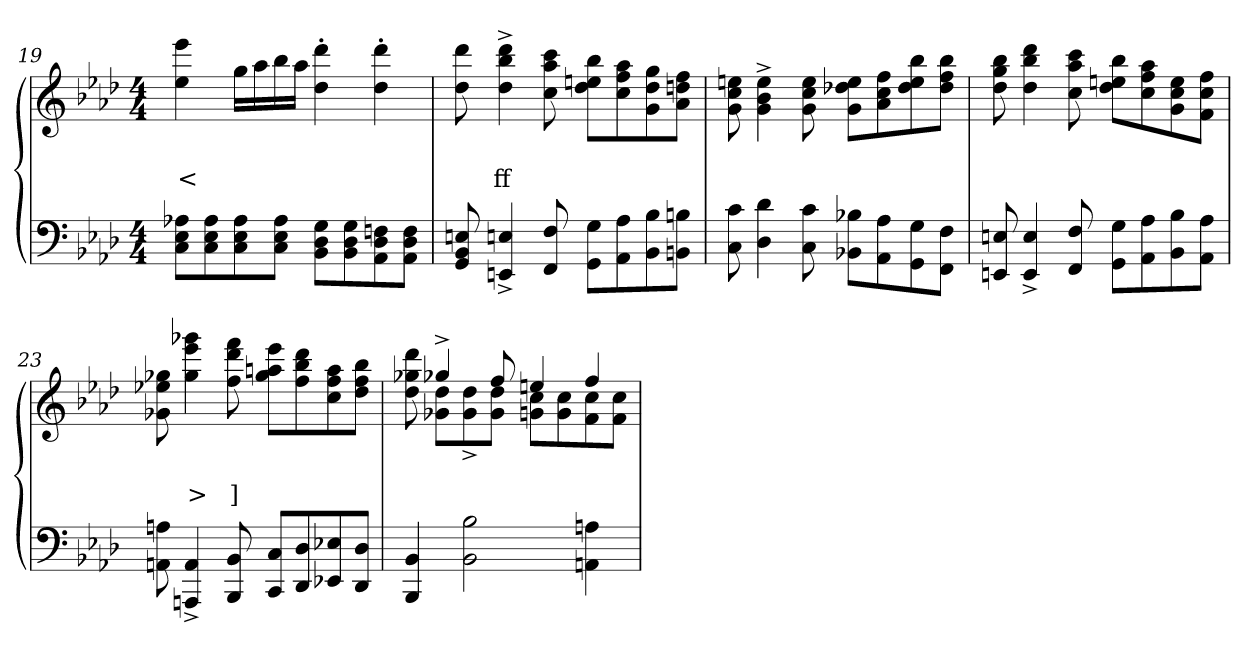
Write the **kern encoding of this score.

**kern	**kern	**text	**text
*part2	*part1	*part1	*part1
*staff2	*staff1	*staff1	*staff1
*clefF4	*clefG2	*	*
*k[b-e-a-d-]	*k[b-e-a-d-]	*	*
*M4/4	*M4/4	*	*
=19	=19	=19	=19
8A-X 8E- 8CL	4eee- 4ee-	.	<
8A- 8E- 8C	.	.	.
8A- 8E- 8C	16ggLL	.	.
.	16aa-	.	.
8A- 8E- 8CJ	16bb-	.	.
.	16aa-JJ	.	.
8G 8D- 8BB-L	4ddd-'> 4dd-'>	.	.
8G 8D- 8BB-	.	.	.
8Fn 8D- 8AA-	4ddd-'> 4dd-'>	.	.
8F 8D- 8AA-J	.	.	.
=20	=20	=20	=20
8En 8BB- 8GG	8ddd- 8dd-	.	.
4En^> 4EEn^>	4ddd-^> 4bb-^> 4dd-^>	.	ff
8F 8FF	8ccc 8aa- 8cc	.	.
8G 8GGL	8bb- 8een 8dd-L	.	.
8A- 8AA-	8aa- 8ff 8cc	.	.
8B- 8BB-	8gg 8dd- 8g	.	.
8Bn 8BBnJ	8ff 8ddn 8a-J	.	.
=21	=21	=21	=21
8c 8C	8een 8cc 8g	.	.
4d- 4D-	4ee^> 4b-^> 4g^>	.	.
8c 8C	8ee 8cc 8g	.	.
8B-X 8BB-XL	8ee 8dd-X 8gL	.	.
8A- 8AA-	8ff 8cc 8a-	.	.
8G 8GG	8bb- 8ee 8dd-	.	.
8F 8FFJ	8bb- 8ff 8dd-J	.	.
=22	=22	=22	=22
8En 8EEn	8bb- 8gg 8dd-	.	.
4E^> 4EE^>	4ddd- 4bb- 4dd-	.	.
8F 8FF	8ccc 8aa- 8cc	.	.
8G 8GGL	8bb- 8een 8dd-L	.	.
8A- 8AA-	8aa- 8ff 8cc	.	.
8B- 8BB-	8ee 8cc 8g	.	.
8A- 8AA-J	8ff 8cc 8fJ	.	.
=23	=23	=23	=23
8An\ 8AAn\	8gg-X 8ee-X 8g-X	.	.
4AA^> 4AAAn^>	4ggg- 4eee- 4gg-	.	>
8BB- 8BBB-	8fff 8ddd- 8ff	.	]
8C 8CCL	8eee- 8aan 8gg-L	.	.
8D- 8DD-	8ddd- 8bb- 8ff	.	.
8E-X 8EE-X	8aa 8ff 8cc	.	.
8D- 8DD-J	8bb- 8ff 8dd-J	.	.
=24	=24	=24	=24
*	*^	*	*
4BB- 4BBB-	8ryy	8ddd- 8gg- 8dd-	.	.
.	4gg-X^>	8dd- 8g-L	.	.
2B- 2BB-	.	8dd-^> 8g-^>	.	.
.	8ff	8dd- 8g-J	.	.
.	4een	8cc 8gnL	.	.
.	.	8cc 8g	.	.
4An 4AAn	4ff	8cc 8f	.	.
.	.	8cc 8fJ	.	.
*	*v	*v	*	*
=	=	=	=
*-	*-	*-	*-
